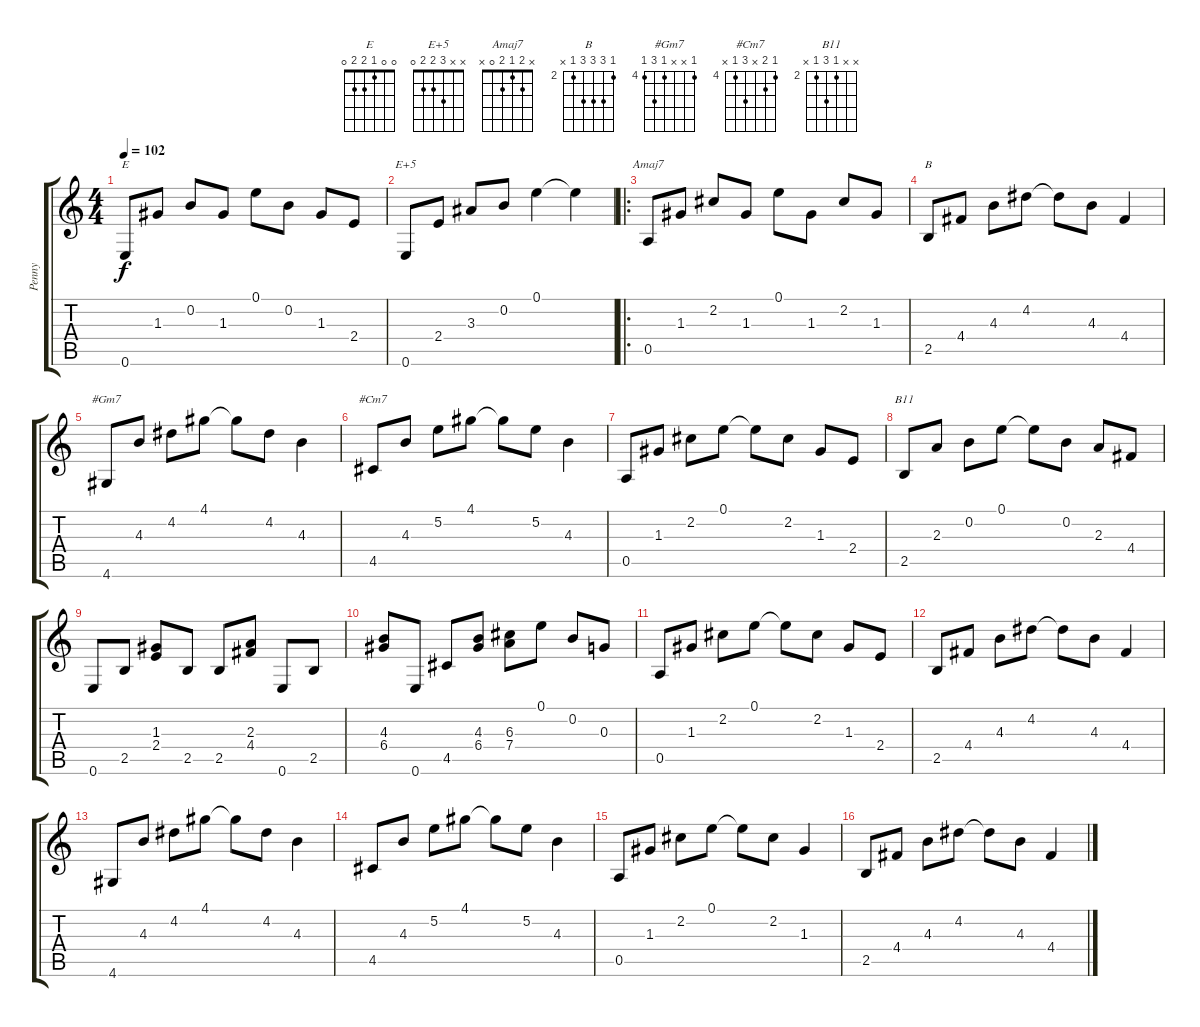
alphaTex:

\track ("Penny" "Penny") {instrument acousticguitarsteel}
\staff {score tabs}
\tuning (E4 B3 G3 D3 A2 E2) {hide}
\chord ("E" 0 0 1 2 2 0)
\chord ("E+5" x x 3 2 2 0)
\chord ("Amaj7" x 2 1 2 0 x)
\chord ("B" 2 4 4 4 2 x) {firstfret 2}
\chord ("#Gm7" 4 x x 4 6 4) {firstfret 4}
\chord ("#Cm7" 4 5 x 6 4 x) {firstfret 4}
\chord ("B11" x x 2 4 2 x) {firstfret 2}
\ts (4 4)
\tempo 102
\clef g2
\ks c
0.6.8{ch "E" dy f} 1.3.8 0.2.8 1.3.8 0.1.8 0.2.8 1.3.8 2.4.8 |
0.6.8{ch "E+5"} 2.4.8 3.3.8 0.2.8 0.1.4 0.1{t}.4 |
\ro
0.5.8{ch "Amaj7"} 1.3.8 2.2.8 1.3.8 0.1.8 1.3.8 2.2.8 1.3.8 |
2.5.8{ch "B"} 4.4.8 4.3.8 4.2.8 4.2{t}.8 4.3.8 4.4.4 |
4.6.8{ch "#Gm7"} 4.3.8 4.2.8 4.1.8 4.1{t}.8 4.2.8 4.3.4 |
4.5.8{ch "#Cm7"} 4.3.8 5.2.8 4.1.8 4.1{t}.8 5.2.8 4.3.4 |
0.5.8 1.3.8 2.2.8 0.1.8 0.1{t}.8 2.2.8 1.3.8 2.4.8 |
2.5.8{ch "B11"} 2.3.8 0.2.8 0.1.8 0.1{t}.8 0.2.8 2.3.8 4.4.8 |
0.6.8 2.5.8 (1.3 2.4).8 2.5.8 2.5.8 (2.3 4.4).8 0.6.8 2.5.8 |
(4.3 6.4).8 0.6.8 4.5.8 (4.3 6.4).8 (6.3 7.4).8 0.1.8 0.2.8 0.3.8 |
0.5.8 1.3.8 2.2.8 0.1.8 0.1{t}.8 2.2.8 1.3.8 2.4.8 |
2.5.8 4.4.8 4.3.8 4.2.8 4.2{t}.8 4.3.8 4.4.4 |
4.6.8 4.3.8 4.2.8 4.1.8 4.1{t}.8 4.2.8 4.3.4 |
4.5.8 4.3.8 5.2.8 4.1.8 4.1{t}.8 5.2.8 4.3.4 |
0.5.8 1.3.8 2.2.8 0.1.8 0.1{t}.8 2.2.8 1.3.4 |
2.5.8 4.4.8 4.3.8 4.2.8 4.2{t}.8 4.3.8 4.4.4
